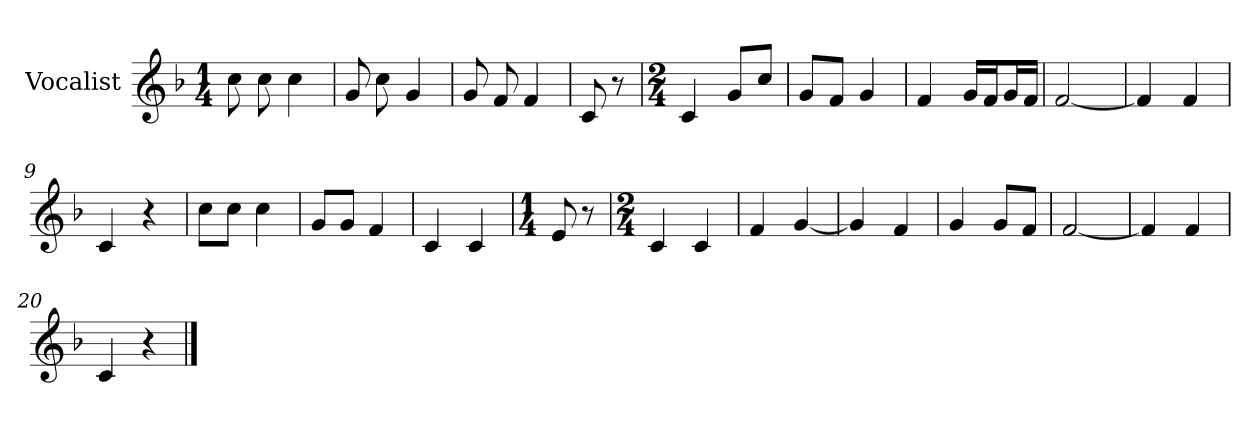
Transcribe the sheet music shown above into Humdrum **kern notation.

**kern
*part1
*staff1
*I"Vocalist
*k[b-]
*F:
*M1/4
=
8cc
8cc
4cc
=1
8g
8cc
4g
=2
8g
8f
4f
=3
8c
8r
=4
*M2/4
4c
8gL
8ccJ
=5
8gL
8fJ
4g
=6
4f
16gLL
16fJ
16gL
16fJJ
=7
[2f
=8
4f]
4f
=9
4c
4r
=10
8ccL
8ccJ
4cc
=11
8gL
8gJ
4f
=12
4c
4c
=13
*M1/4
8e
8r
=14
*M2/4
4c
4c
=15
4f
[4g
=16
4g]
4f
=17
4g
8gL
8fJ
=18
[2f
=19
4f]
4f
=20
4c
4r
==
*-
